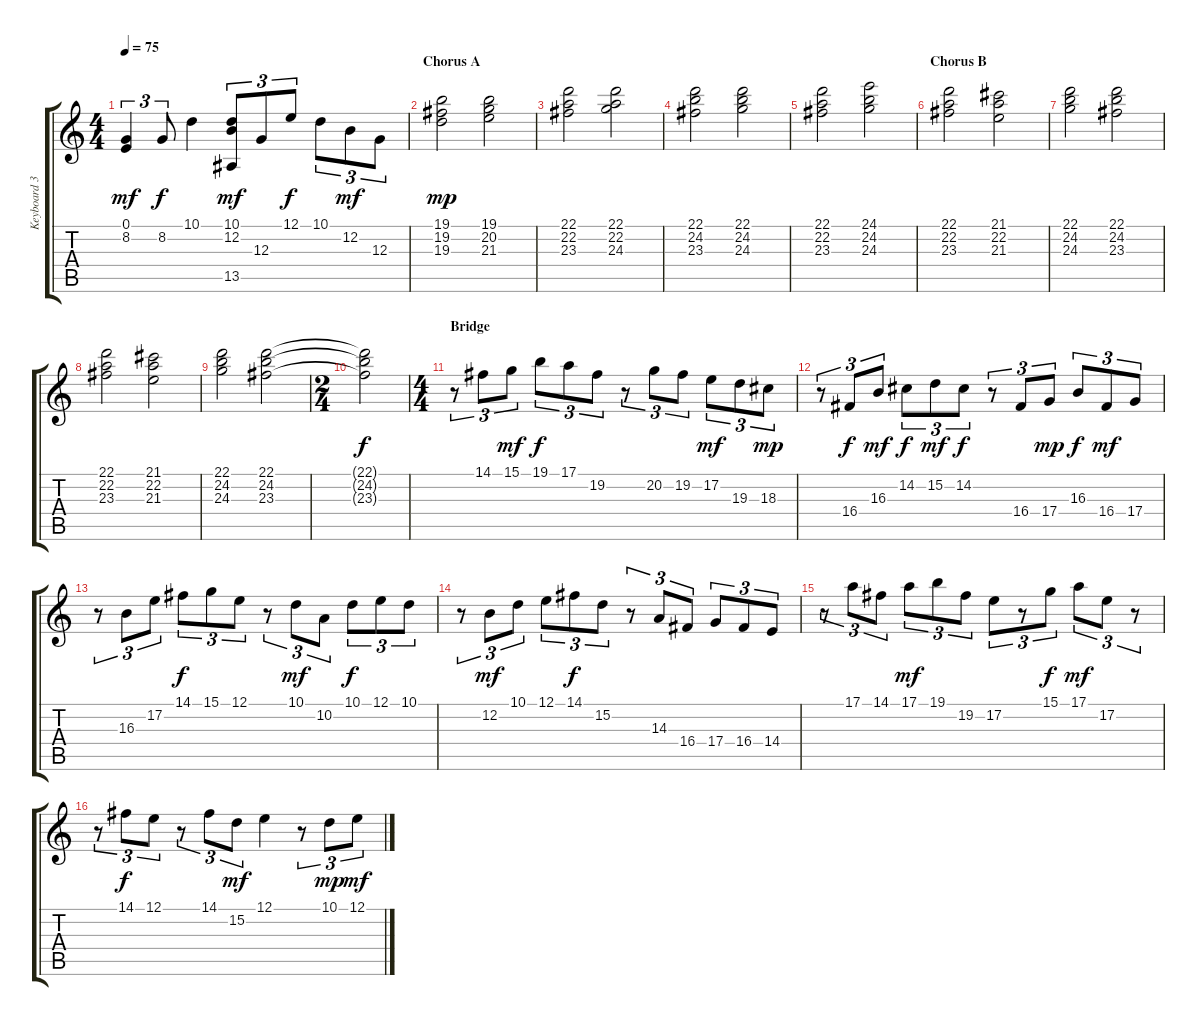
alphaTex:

\track ("Keyboard 3 (organ)" "Keyboard 3") {instrument percussiveorgan}
\staff {score tabs}
\tuning (E4 B3 G3 D3 A2 E2) {hide}
\ts (4 4)
\tempo 75
\clef g2
\ks c
(0.1 8.2).4{tu (3 2) dy mf} 8.2.8{tu (3 2) dy f} 10.1.4 (10.1 12.2 13.5).8{tu (3 2) dy mf} 12.3.8{tu (3 2)} 12.1.8{tu (3 2) dy f} 10.1.8{tu (3 2)} 12.2.8{tu (3 2) dy mf} 12.3.8{tu (3 2)} |
\section ("" "Chorus A")
(19.1 19.2 19.3).2{dy mp} (19.1 20.2 21.3).2 |
(22.1 22.2 23.3).2 (22.1 22.2 24.3).2 |
(22.1 24.2 23.3).2 (22.1 24.2 24.3).2 |
(22.1 22.2 23.3).2 (24.1 24.2 24.3).2 |
\section ("" "Chorus B")
(22.1 22.2 23.3).2 (21.1 22.2 21.3).2 |
(22.1 24.2 24.3).2 (22.1 24.2 23.3).2 |
(22.1 22.2 23.3).2 (21.1 22.2 21.3).2 |
(22.1 24.2 24.3).2 (22.1 24.2 23.3).2 |
\ts (2 4)
(22.1{t} 24.2{t} 23.3{t}).2{dy f} |
\ts (4 4)
\section ("" "Bridge")
r.8{tu (3 2)} 14.1.8{tu (3 2)} 15.1.8{tu (3 2) dy mf} 19.1.8{tu (3 2) dy f} 17.1.8{tu (3 2)} 19.2.8{tu (3 2)} r.8{tu (3 2)} 20.2.8{tu (3 2)} 19.2.8{tu (3 2)} 17.2.8{tu (3 2) dy mf} 19.3.8{tu (3 2)} 18.3.8{tu (3 2) dy mp} |
r.8{tu (3 2)} 16.4.8{tu (3 2) dy f} 16.3.8{tu (3 2) dy mf} 14.2.8{tu (3 2) dy f} 15.2.8{tu (3 2) dy mf} 14.2.8{tu (3 2) dy f} r.8{tu (3 2)} 16.4.8{tu (3 2)} 17.4.8{tu (3 2) dy mp} 16.3.8{tu (3 2) dy f} 16.4.8{tu (3 2) dy mf} 17.4.8{tu (3 2)} |
r.8{tu (3 2)} 16.3.8{tu (3 2)} 17.2.8{tu (3 2)} 14.1.8{tu (3 2) dy f} 15.1.8{tu (3 2)} 12.1.8{tu (3 2)} r.8{tu (3 2)} 10.1.8{tu (3 2) dy mf} 10.2.8{tu (3 2)} 10.1.8{tu (3 2) dy f} 12.1.8{tu (3 2)} 10.1.8{tu (3 2)} |
r.8{tu (3 2)} 12.2.8{tu (3 2) dy mf} 10.1.8{tu (3 2)} 12.1.8{tu (3 2)} 14.1.8{tu (3 2) dy f} 15.2.8{tu (3 2)} r.8{tu (3 2)} 14.3.8{tu (3 2)} 16.4.8{tu (3 2)} 17.4.8{tu (3 2)} 16.4.8{tu (3 2)} 14.4.8{tu (3 2)} |
r.8{tu (3 2)} 17.1.8{tu (3 2)} 14.1.8{tu (3 2)} 17.1.8{tu (3 2) dy mf} 19.1.8{tu (3 2)} 19.2.8{tu (3 2)} 17.2.8{tu (3 2)} r.8{tu (3 2)} 15.1.8{tu (3 2) dy f} 17.1.8{tu (3 2) dy mf} 17.2.8{tu (3 2)} r.8{tu (3 2)} |
r.8{tu (3 2)} 14.1.8{tu (3 2) dy f} 12.1.8{tu (3 2)} r.8{tu (3 2)} 14.1.8{tu (3 2)} 15.2.8{tu (3 2) dy mf} 12.1.4 r.8{tu (3 2)} 10.1.8{tu (3 2) dy mp} 12.1.8{tu (3 2) dy mf}
